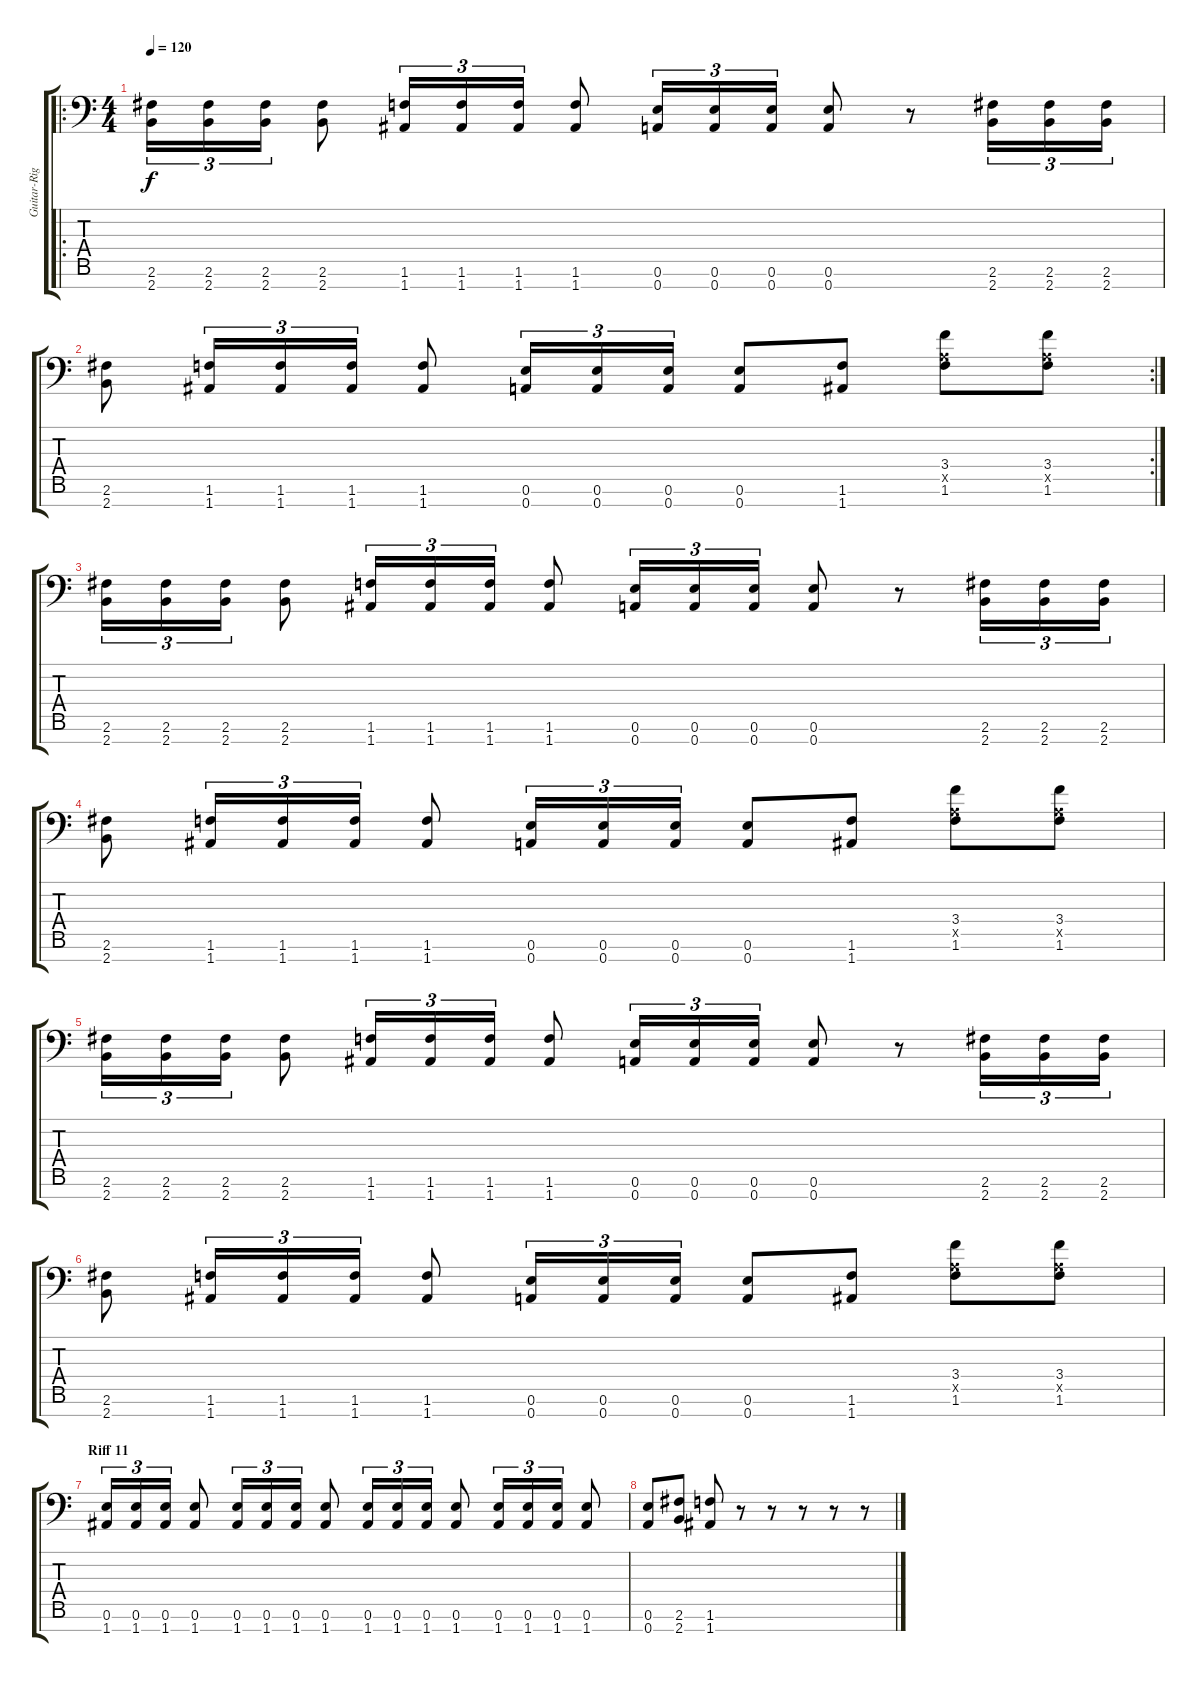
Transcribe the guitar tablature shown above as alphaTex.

\track ("Guitar-Right" "Guitar-Rig") {instrument distortionguitar}
\staff {score tabs}
\tuning (E4 B3 G3 D3 A2 E2 A1) {hide}
\ro
\ts (4 4)
\tempo 120
\clef f4
\ks c
(2.6 2.7).16{tu (3 2) dy f} (2.6 2.7).16{tu (3 2)} (2.6 2.7).16{tu (3 2)} (2.6 2.7).8 (1.6 1.7).16{tu (3 2)} (1.6 1.7).16{tu (3 2)} (1.6 1.7).16{tu (3 2)} (1.6 1.7).8 (0.6 0.7).16{tu (3 2)} (0.6 0.7).16{tu (3 2)} (0.6 0.7).16{tu (3 2)} (0.6 0.7).8 r.8 (2.6 2.7).16{tu (3 2)} (2.6 2.7).16{tu (3 2)} (2.6 2.7).16{tu (3 2)} |
\rc 2
(2.6 2.7).8 (1.6 1.7).16{tu (3 2)} (1.6 1.7).16{tu (3 2)} (1.6 1.7).16{tu (3 2)} (1.6 1.7).8 (0.6 0.7).16{tu (3 2)} (0.6 0.7).16{tu (3 2)} (0.6 0.7).16{tu (3 2)} (0.6 0.7).8 (1.6 1.7).8 (3.4 0.5{x} 1.6).8 (3.4 0.5{x} 1.6).8 |
(2.6 2.7).16{tu (3 2)} (2.6 2.7).16{tu (3 2)} (2.6 2.7).16{tu (3 2)} (2.6 2.7).8 (1.6 1.7).16{tu (3 2)} (1.6 1.7).16{tu (3 2)} (1.6 1.7).16{tu (3 2)} (1.6 1.7).8 (0.6 0.7).16{tu (3 2)} (0.6 0.7).16{tu (3 2)} (0.6 0.7).16{tu (3 2)} (0.6 0.7).8 r.8 (2.6 2.7).16{tu (3 2)} (2.6 2.7).16{tu (3 2)} (2.6 2.7).16{tu (3 2)} |
(2.6 2.7).8 (1.6 1.7).16{tu (3 2)} (1.6 1.7).16{tu (3 2)} (1.6 1.7).16{tu (3 2)} (1.6 1.7).8 (0.6 0.7).16{tu (3 2)} (0.6 0.7).16{tu (3 2)} (0.6 0.7).16{tu (3 2)} (0.6 0.7).8 (1.6 1.7).8 (3.4 0.5{x} 1.6).8 (3.4 0.5{x} 1.6).8 |
(2.6 2.7).16{tu (3 2)} (2.6 2.7).16{tu (3 2)} (2.6 2.7).16{tu (3 2)} (2.6 2.7).8 (1.6 1.7).16{tu (3 2)} (1.6 1.7).16{tu (3 2)} (1.6 1.7).16{tu (3 2)} (1.6 1.7).8 (0.6 0.7).16{tu (3 2)} (0.6 0.7).16{tu (3 2)} (0.6 0.7).16{tu (3 2)} (0.6 0.7).8 r.8 (2.6 2.7).16{tu (3 2)} (2.6 2.7).16{tu (3 2)} (2.6 2.7).16{tu (3 2)} |
(2.6 2.7).8 (1.6 1.7).16{tu (3 2)} (1.6 1.7).16{tu (3 2)} (1.6 1.7).16{tu (3 2)} (1.6 1.7).8 (0.6 0.7).16{tu (3 2)} (0.6 0.7).16{tu (3 2)} (0.6 0.7).16{tu (3 2)} (0.6 0.7).8 (1.6 1.7).8 (3.4 0.5{x} 1.6).8 (3.4 0.5{x} 1.6).8 |
\section ("" "Riff 11")
(0.6 1.7).16{tu (3 2)} (0.6 1.7).16{tu (3 2)} (0.6 1.7).16{tu (3 2)} (0.6 1.7).8 (0.6 1.7).16{tu (3 2)} (0.6 1.7).16{tu (3 2)} (0.6 1.7).16{tu (3 2)} (0.6 1.7).8 (0.6 1.7).16{tu (3 2)} (0.6 1.7).16{tu (3 2)} (0.6 1.7).16{tu (3 2)} (0.6 1.7).8 (0.6 1.7).16{tu (3 2)} (0.6 1.7).16{tu (3 2)} (0.6 1.7).16{tu (3 2)} (0.6 1.7).8 |
(0.6 0.7).8 (2.6 2.7).8 (1.6 1.7).8 r.8 r.8 r.8 r.8 r.8
